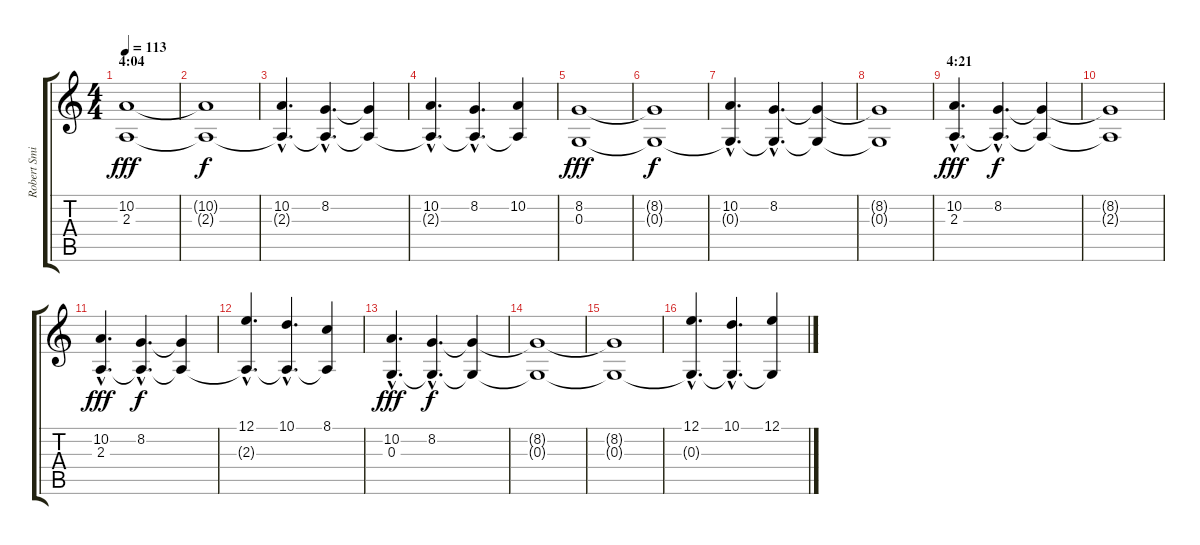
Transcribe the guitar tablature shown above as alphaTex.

\track ("Robert Smith (keyboard 1)" "Robert Smi") {instrument pad2warm}
\staff {score tabs}
\tuning (E4 B3 G3 D3 A2 E2) {hide}
\ts (4 4)
\section ("" "4:04")
\tempo 113
\clef g2
\ks c
(10.2 2.3).1{dy fff} |
(10.2{t} 2.3{t}).1{dy f} |
(10.2{hac} 2.3{hac t}).4{d} (8.2{hac} 2.3{hac t}).4{d} (8.2{t} 2.3{t}).4 |
(10.2{hac} 2.3{hac t}).4{d} (8.2{hac} 2.3{hac t}).4{d} (10.2 2.3{t}).4 |
(8.2 0.3).1{dy fff} |
(8.2{t} 0.3{t}).1{dy f} |
(10.2{hac} 0.3{hac t}).4{d} (8.2{hac} 0.3{hac t}).4{d} (8.2{t} 0.3{t}).4 |
(8.2{t} 0.3{t}).1 |
\section ("" "4:21")
(10.2{hac} 2.3{hac}).4{d dy fff} (8.2{hac} 2.3{hac t}).4{d dy f} (8.2{t} 2.3{t}).4 |
(8.2{t} 2.3{t}).1 |
(10.2{hac} 2.3{hac}).4{d dy fff} (8.2{hac} 2.3{hac t}).4{d dy f} (8.2{t} 2.3{t}).4 |
(12.1{hac} 2.3{hac t}).4{d} (10.1{hac} 2.3{hac t}).4{d} (8.1 2.3{t}).4 |
(10.2{hac} 0.3{hac}).4{d dy fff} (8.2{hac} 0.3{hac t}).4{d dy f} (8.2{t} 0.3{t}).4 |
(8.2{t} 0.3{t}).1 |
(8.2{t} 0.3{t}).1 |
(12.1{hac} 0.3{hac t}).4{d} (10.1{hac} 0.3{hac t}).4{d} (12.1 0.3{t}).4
